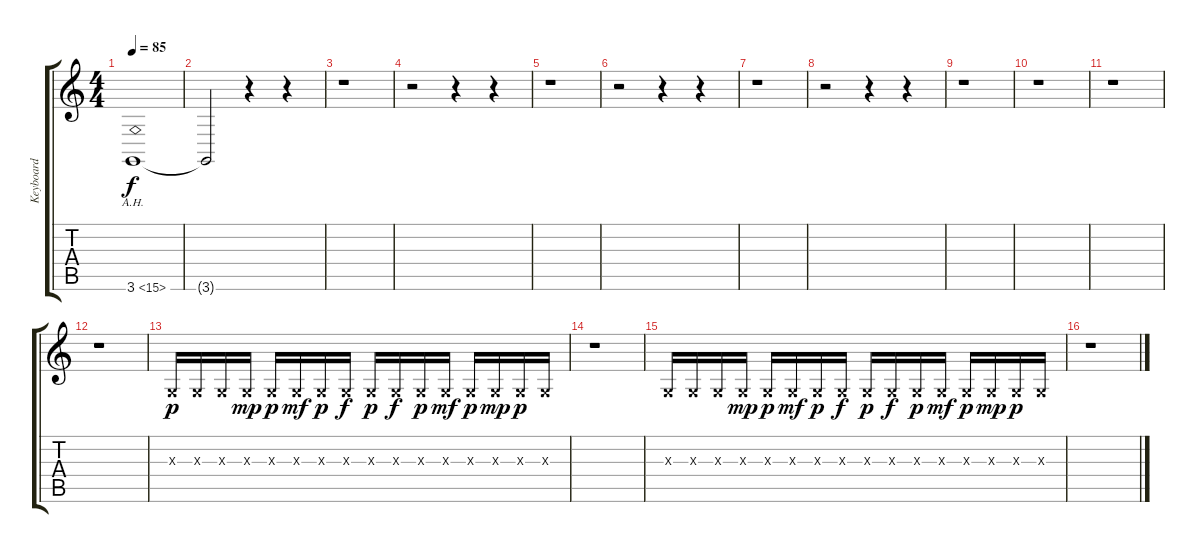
\track ("Keyboard" "Keyboard") {instrument lead1square}
\staff {score tabs}
\tuning (E4 B3 G3 D3 A2 E2) {hide}
\ts (4 4)
\tempo 85
\clef g2
\ks c
3.6{ah 12}.1{dy f} |
3.6{t}.2 r.4 r.4 |
r.1 |
r.2 r.4 r.4 |
r.1 |
r.2 r.4 r.4 |
r.1 |
r.2 r.4 r.4 |
r.1 |
r.1{volume 0} |
r.1 |
r.1 |
0.3{x}.16{dy p} 0.3{x}.16 0.3{x}.16 0.3{x}.16{dy mp} 0.3{x}.16{dy p} 0.3{x}.16{dy mf} 0.3{x}.16{dy p} 0.3{x}.16{dy f} 0.3{x}.16{dy p} 0.3{x}.16{dy f} 0.3{x}.16{dy p} 0.3{x}.16{dy mf} 0.3{x}.16{dy p} 0.3{x}.16{dy mp} 0.3{x}.16{dy p} 0.3{x}.16 |
r.1 |
0.3{x}.16 0.3{x}.16 0.3{x}.16 0.3{x}.16{dy mp} 0.3{x}.16{dy p} 0.3{x}.16{dy mf} 0.3{x}.16{dy p} 0.3{x}.16{dy f} 0.3{x}.16{dy p} 0.3{x}.16{dy f} 0.3{x}.16{dy p} 0.3{x}.16{dy mf} 0.3{x}.16{dy p} 0.3{x}.16{dy mp} 0.3{x}.16{dy p} 0.3{x}.16 |
r.1
